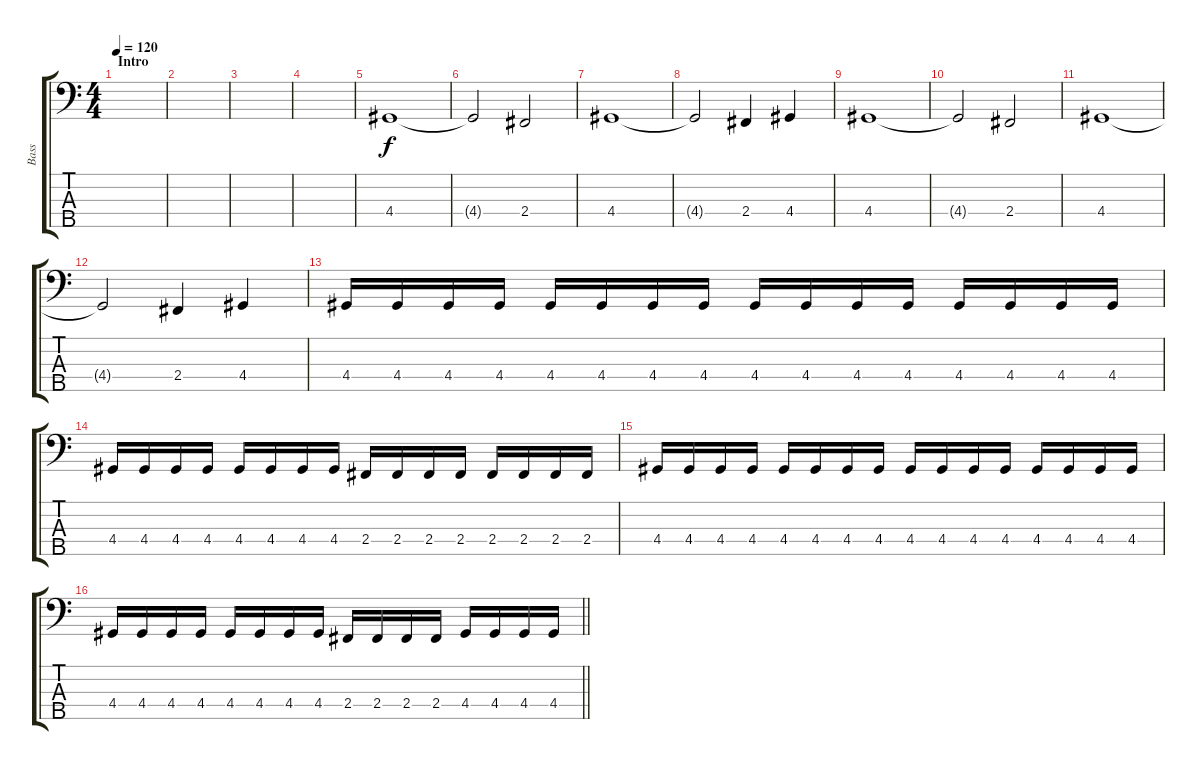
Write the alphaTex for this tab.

\track ("Bass" "Bass") {instrument electricbassfinger}
\staff {score tabs}
\tuning (G2 D2 A1 E1 B0) {hide}
\ts (4 4)
\section ("" "Intro ")
\tempo 120
\clef f4
\ks c
|
|
|
|
4.4.1 |
4.4{t}.2 2.4.2 |
4.4.1 |
4.4{t}.2 2.4.4 4.4.4 |
4.4.1 |
4.4{t}.2 2.4.2 |
4.4.1 |
4.4{t}.2 2.4.4 4.4.4 |
4.4.16 4.4.16 4.4.16 4.4.16 4.4.16 4.4.16 4.4.16 4.4.16 4.4.16 4.4.16 4.4.16 4.4.16 4.4.16 4.4.16 4.4.16 4.4.16 |
4.4.16 4.4.16 4.4.16 4.4.16 4.4.16 4.4.16 4.4.16 4.4.16 2.4.16 2.4.16 2.4.16 2.4.16 2.4.16 2.4.16 2.4.16 2.4.16 |
4.4.16 4.4.16 4.4.16 4.4.16 4.4.16 4.4.16 4.4.16 4.4.16 4.4.16 4.4.16 4.4.16 4.4.16 4.4.16 4.4.16 4.4.16 4.4.16 |
\barLineRight lightlight
4.4.16 4.4.16 4.4.16 4.4.16 4.4.16 4.4.16 4.4.16 4.4.16 2.4.16 2.4.16 2.4.16 2.4.16 4.4.16 4.4.16 4.4.16 4.4.16
